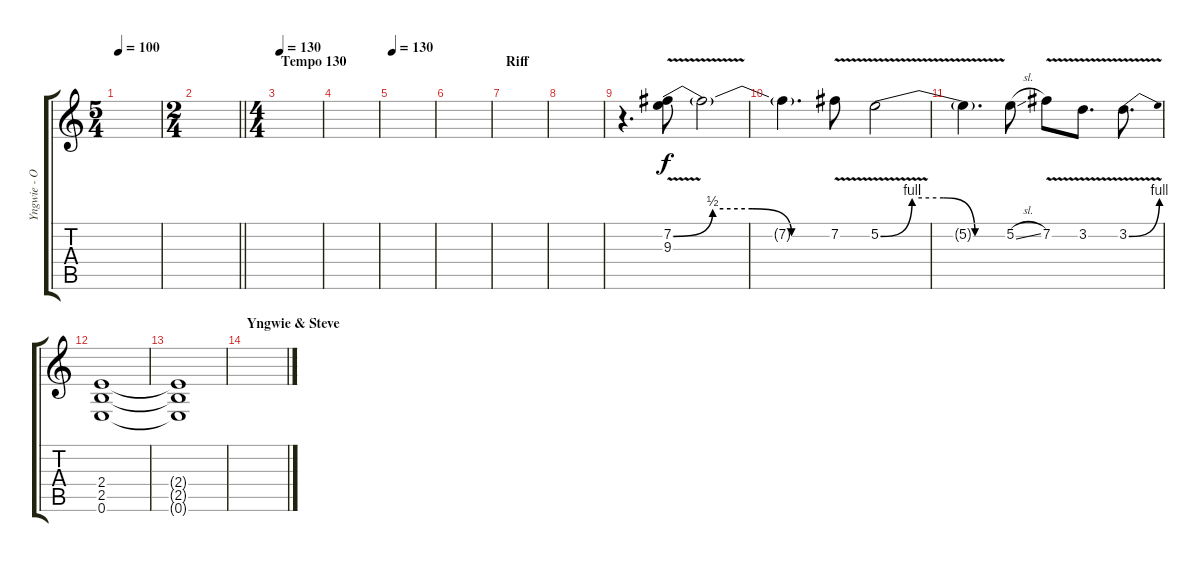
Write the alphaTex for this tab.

\track ("Yngwie - Overdub" "Yngwie - O") {instrument distortionguitar}
\staff {score tabs}
\tuning (E4 B3 G3 D3 A2 E2) {hide}
\ts (5 4)
\tempo 100
\clef g2
\ks c
|
\ts (2 4)
\barLineRight lightlight
|
\ts (4 4)
\section ("" "Tempo 130")
\tempo 130
|
|
\tempo 130
|
|
\section ("" "Riff")
|
|
r.4{d} (7.2{be (custom 0 0 15 2 30 2 45 0 60 0) v} 9.3).8 7.2{t}.2 |
7.2{t}.4{d} 7.2{v}.8 5.2{be (custom 0 0 15 4 30 4 45 0 60 0) v}.2 |
5.2{t}.4{d} 5.2{sl}.8 7.2{v}.8 3.2{v}.8{d} 3.2{be (bend 0 0 60 4) v}.8{d} |
(2.4 2.5 0.6).1 |
(2.4{t} 2.5{t} 0.6{t}).1 |
\section ("" "Yngwie & Steve")
